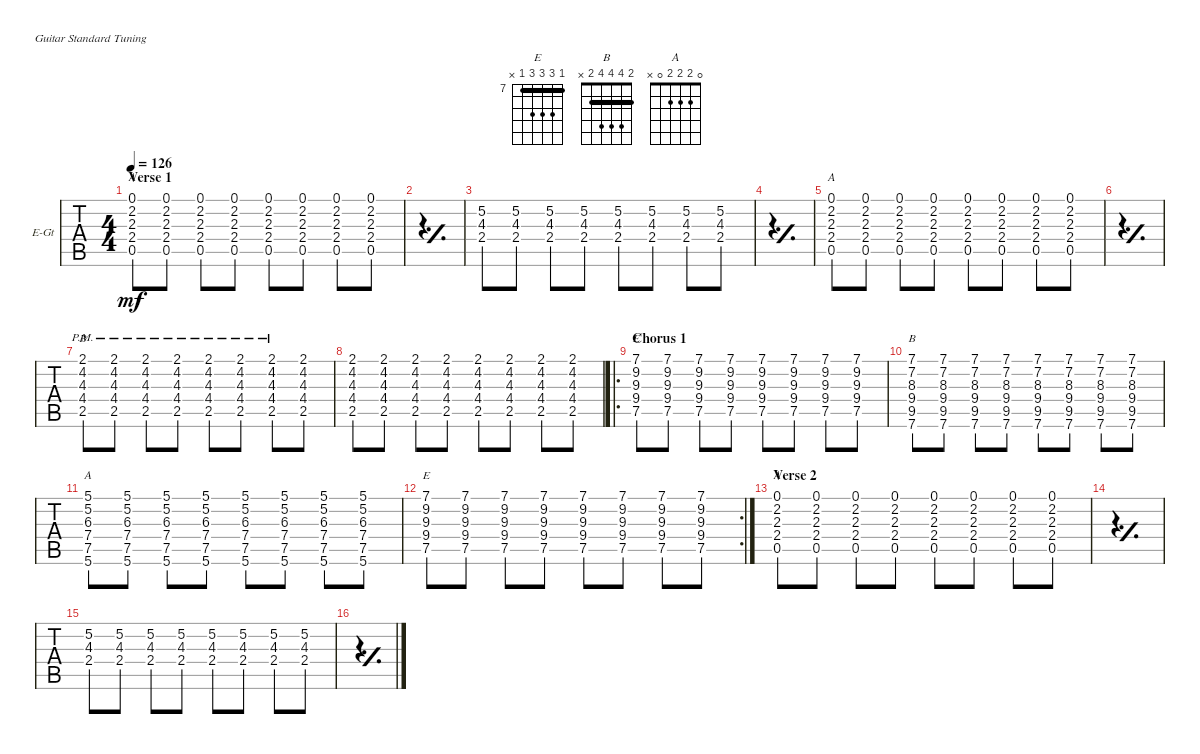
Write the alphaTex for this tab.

\defaultSystemsLayout 4
\bracketExtendMode groupsimilarinstruments
\firstSystemTrackNameOrientation horizontal
\otherSystemsTrackNameOrientation horizontal
\track ("Guitar II" "E-Gt") {instrument distortionguitar}
\staff {tabs}
\tuning (E4 B3 G3 D3 A2 E2)
\chord ("E" 7 9 9 9 7 x) {firstfret 7 showfingering false barre 7}
\chord ("B" 7 7 8 9 9 7) {firstfret 7 showfingering false barre (7 7)}
\chord ("A" 5 5 6 7 7 5) {firstfret 5 showfingering false barre (5 5)}
\chord ("A" 0 2 2 2 0 x) {showfingering false}
\chord ("B" 2 4 4 4 2 x) {showfingering false barre 2}
\ts (4 4)
\section ("" "Verse 1")
\tempo 126
\clef g2
\ks c
(0.5 2.4 2.3 2.2 0.1).8{ch "A" dy mf} (0.5 2.4 2.3 2.2 0.1).8 (0.5 2.4 2.3 2.2 0.1).8 (0.5 2.4 2.3 2.2 0.1).8 (0.5 2.4 2.3 2.2 0.1).8 (0.5 2.4 2.3 2.2 0.1).8 (0.5 2.4 2.3 2.2 0.1).8 (0.5 2.4 2.3 2.2 0.1).8 |
\simile simple
|
\simile none
(2.4 4.3 5.2).8 (2.4 4.3 5.2).8 (2.4 4.3 5.2).8 (2.4 4.3 5.2).8 (2.4 4.3 5.2).8 (2.4 4.3 5.2).8 (2.4 4.3 5.2).8 (2.4 4.3 5.2).8 |
\simile simple
|
\simile none
(0.5 2.4 2.3 2.2 0.1).8{ch "A"} (0.5 2.4 2.3 2.2 0.1).8 (0.5 2.4 2.3 2.2 0.1).8 (0.5 2.4 2.3 2.2 0.1).8 (0.5 2.4 2.3 2.2 0.1).8 (0.5 2.4 2.3 2.2 0.1).8 (0.5 2.4 2.3 2.2 0.1).8 (0.5 2.4 2.3 2.2 0.1).8 |
\simile simple
|
\simile none
(2.5{pm} 4.4{pm} 4.3{pm} 4.2{pm} 2.1{pm}).8{ch "B"} (2.5{pm} 4.4{pm} 4.3{pm} 4.2{pm} 2.1{pm}).8 (2.5{pm} 4.4{pm} 4.3{pm} 4.2{pm} 2.1{pm}).8 (2.5{pm} 4.4{pm} 4.3{pm} 4.2{pm} 2.1{pm}).8 (2.5{pm} 4.4{pm} 4.3{pm} 4.2{pm} 2.1{pm}).8 (2.5{pm} 4.4{pm} 4.3{pm} 4.2{pm} 2.1{pm}).8 (2.5 4.4{pm} 4.3{pm} 4.2{pm} 2.1{pm}).8 (2.5 4.4 4.3 4.2 2.1).8 |
(2.5 4.4 4.3 4.2 2.1).8 (2.5 4.4 4.3 4.2 2.1).8 (2.5 4.4 4.3 4.2 2.1).8 (2.5 4.4 4.3 4.2 2.1).8 (2.5 4.4 4.3 4.2 2.1).8 (2.5 4.4 4.3 4.2 2.1).8 (2.5 4.4 4.3 4.2 2.1).8 (2.5 4.4 4.3 4.2 2.1).8 |
\ro
\section ("" "Chorus 1")
(7.5 9.4 9.2 9.3 7.1).8{ch "E"} (7.5 9.4 9.2 9.3 7.1).8 (7.5 9.4 9.2 9.3 7.1).8 (7.5 9.4 9.2 9.3 7.1).8 (7.5 9.4 9.2 9.3 7.1).8 (7.5 9.4 9.2 9.3 7.1).8 (7.5 9.4 9.2 9.3 7.1).8 (7.5 9.4 9.2 9.3 7.1).8 |
(7.6 9.5 9.4 8.3 7.2 7.1).8{ch "B"} (7.6 9.5 9.4 8.3 7.2 7.1).8 (7.6 9.5 9.4 8.3 7.2 7.1).8 (7.6 9.5 9.4 8.3 7.2 7.1).8 (7.6 9.5 9.4 8.3 7.2 7.1).8 (7.6 9.5 9.4 8.3 7.2 7.1).8 (7.6 9.5 9.4 8.3 7.2 7.1).8 (7.6 9.5 9.4 8.3 7.2 7.1).8 |
(5.6 7.5 7.4 6.3 5.2 5.1).8{ch "A"} (5.6 7.5 7.4 6.3 5.2 5.1).8 (5.6 7.5 7.4 6.3 5.2 5.1).8 (5.6 7.5 7.4 6.3 5.2 5.1).8 (5.6 7.5 7.4 6.3 5.2 5.1).8 (5.6 7.5 7.4 6.3 5.2 5.1).8 (5.6 7.5 7.4 6.3 5.2 5.1).8 (5.6 7.5 7.4 6.3 5.2 5.1).8 |
\rc 2
(7.5 9.4 9.2 9.3 7.1).8{ch "E"} (7.5 9.4 9.2 9.3 7.1).8 (7.5 9.4 9.2 9.3 7.1).8 (7.5 9.4 9.2 9.3 7.1).8 (7.5 9.4 9.2 9.3 7.1).8 (7.5 9.4 9.2 9.3 7.1).8 (7.5 9.4 9.2 9.3 7.1).8 (7.5 9.4 9.2 9.3 7.1).8 |
\section ("" "Verse 2")
(0.5 2.4 2.3 2.2 0.1).8{ch "A"} (0.5 2.4 2.3 2.2 0.1).8 (0.5 2.4 2.3 2.2 0.1).8 (0.5 2.4 2.3 2.2 0.1).8 (0.5 2.4 2.3 2.2 0.1).8 (0.5 2.4 2.3 2.2 0.1).8 (0.5 2.4 2.3 2.2 0.1).8 (0.5 2.4 2.3 2.2 0.1).8 |
\simile simple
|
\simile none
(2.4 4.3 5.2).8 (2.4 4.3 5.2).8 (2.4 4.3 5.2).8 (2.4 4.3 5.2).8 (2.4 4.3 5.2).8 (2.4 4.3 5.2).8 (2.4 4.3 5.2).8 (2.4 4.3 5.2).8 |
\simile simple
